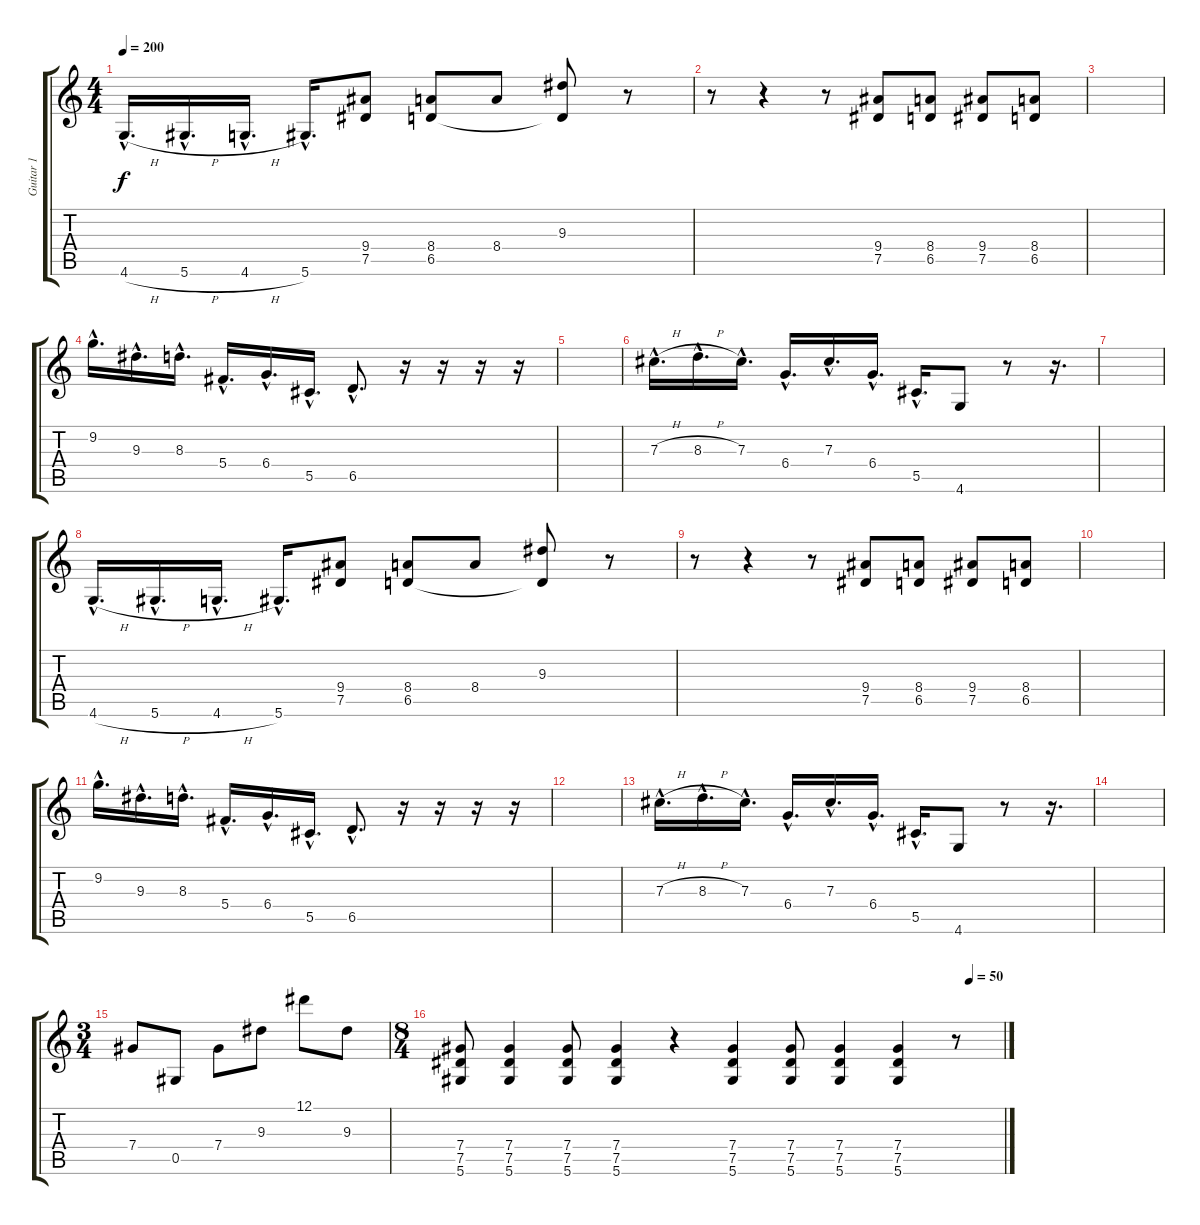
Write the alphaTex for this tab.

\track ("Guitar 1" "Guitar 1") {instrument distortionguitar}
\staff {score tabs}
\tuning (Eb4 Bb3 Gb3 Db3 Ab2 Eb2) {hide}
\ts (4 4)
\tempo 200
\clef g2
\ks c
4.6{h hac}.16{d dy f} 5.6{h hac}.16{d} 4.6{h hac}.16{d} 5.6{hac}.16{d} (9.4 7.5).8 (8.4 6.5).8 8.4.8 (9.3 6.5{t}).8 r.8 |
r.8 r.4 r.8 (9.4 7.5).8 (8.4 6.5).8 (9.4 7.5).8 (8.4 6.5).8 |
|
9.2{hac}.16{d} 9.3{hac}.16{d} 8.3{hac}.16{d} 5.4{hac}.16{d} 6.4{hac}.16{d} 5.5{hac}.16{d} 6.5{hac}.8{d} r.16 r.16 r.16 r.16 |
|
7.3{h hac}.16{d} 8.3{h hac}.16{d} 7.3{hac}.16{d} 6.4{hac}.16{d} 7.3{hac}.16{d} 6.4{hac}.16{d} 5.5{hac}.16{d} 4.6.8 r.8 r.16{d} |
|
4.6{h hac}.16{d} 5.6{h hac}.16{d} 4.6{h hac}.16{d} 5.6{hac}.16{d} (9.4 7.5).8 (8.4 6.5).8 8.4.8 (9.3 6.5{t}).8 r.8 |
r.8 r.4 r.8 (9.4 7.5).8 (8.4 6.5).8 (9.4 7.5).8 (8.4 6.5).8 |
|
9.2{hac}.16{d} 9.3{hac}.16{d} 8.3{hac}.16{d} 5.4{hac}.16{d} 6.4{hac}.16{d} 5.5{hac}.16{d} 6.5{hac}.8{d} r.16 r.16 r.16 r.16 |
|
7.3{h hac}.16{d} 8.3{h hac}.16{d} 7.3{hac}.16{d} 6.4{hac}.16{d} 7.3{hac}.16{d} 6.4{hac}.16{d} 5.5{hac}.16{d} 4.6.8 r.8 r.16{d} |
|
\ts (3 4)
7.4.8 0.5.8 7.4.8 9.3.8 12.1.8 9.3.8 |
\ts (8 4)
\tempo (50 0.9375)
(7.4 7.5 5.6).8 (7.4 7.5 5.6).4 (7.4 7.5 5.6).8 (7.4 7.5 5.6).4 r.4 (7.4 7.5 5.6).4 (7.4 7.5 5.6).8 (7.4 7.5 5.6).4 (7.4 7.5 5.6).4 r.8
